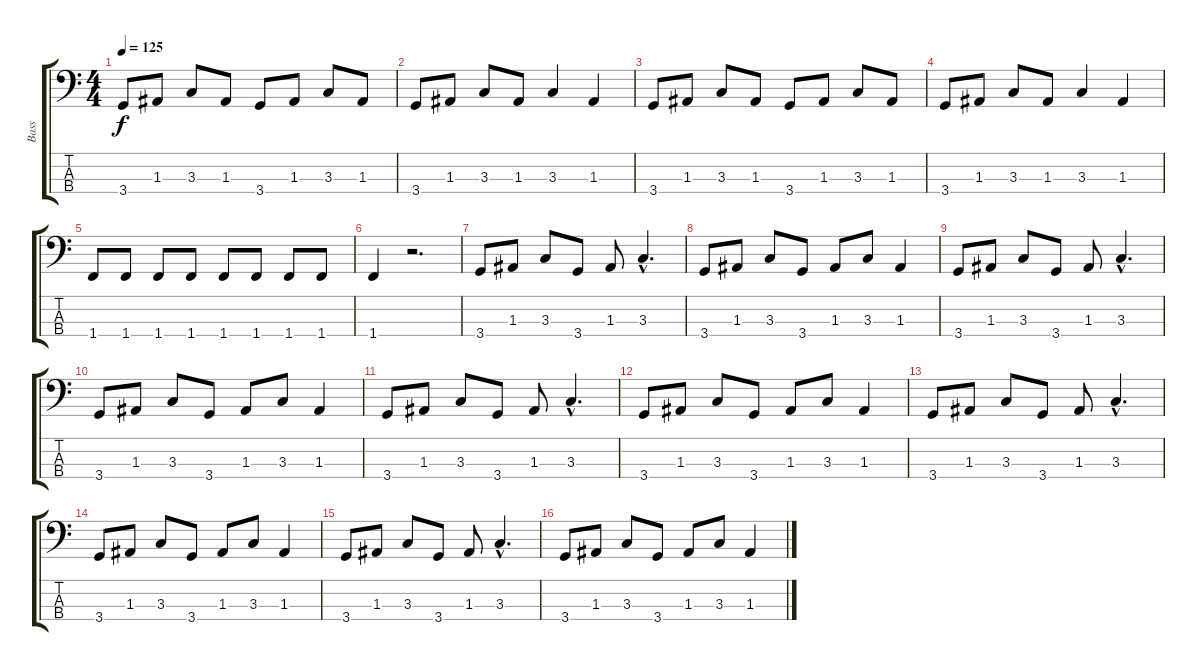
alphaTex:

\track ("Bass" "Bass") {instrument acousticbass}
\staff {score tabs}
\tuning (G2 D2 A1 E1) {hide}
\ts (4 4)
\tempo 125
\clef f4
\ks c
3.4.8{dy f} 1.3.8 3.3.8 1.3.8 3.4.8 1.3.8 3.3.8 1.3.8 |
3.4.8 1.3.8 3.3.8 1.3.8 3.3.4 1.3.4 |
3.4.8 1.3.8 3.3.8 1.3.8 3.4.8 1.3.8 3.3.8 1.3.8 |
3.4.8 1.3.8 3.3.8 1.3.8 3.3.4 1.3.4 |
1.4.8 1.4.8 1.4.8 1.4.8 1.4.8 1.4.8 1.4.8 1.4.8 |
1.4.4 r.2{d} |
3.4.8 1.3.8 3.3.8 3.4.8 1.3.8 3.3{hac}.4{d} |
3.4.8 1.3.8 3.3.8 3.4.8 1.3.8 3.3.8 1.3.4 |
3.4.8 1.3.8 3.3.8 3.4.8 1.3.8 3.3{hac}.4{d} |
3.4.8 1.3.8 3.3.8 3.4.8 1.3.8 3.3.8 1.3.4 |
3.4.8 1.3.8 3.3.8 3.4.8 1.3.8 3.3{hac}.4{d} |
3.4.8 1.3.8 3.3.8 3.4.8 1.3.8 3.3.8 1.3.4 |
3.4.8 1.3.8 3.3.8 3.4.8 1.3.8 3.3{hac}.4{d} |
3.4.8 1.3.8 3.3.8 3.4.8 1.3.8 3.3.8 1.3.4 |
3.4.8 1.3.8 3.3.8 3.4.8 1.3.8 3.3{hac}.4{d} |
3.4.8 1.3.8 3.3.8 3.4.8 1.3.8 3.3.8 1.3.4
